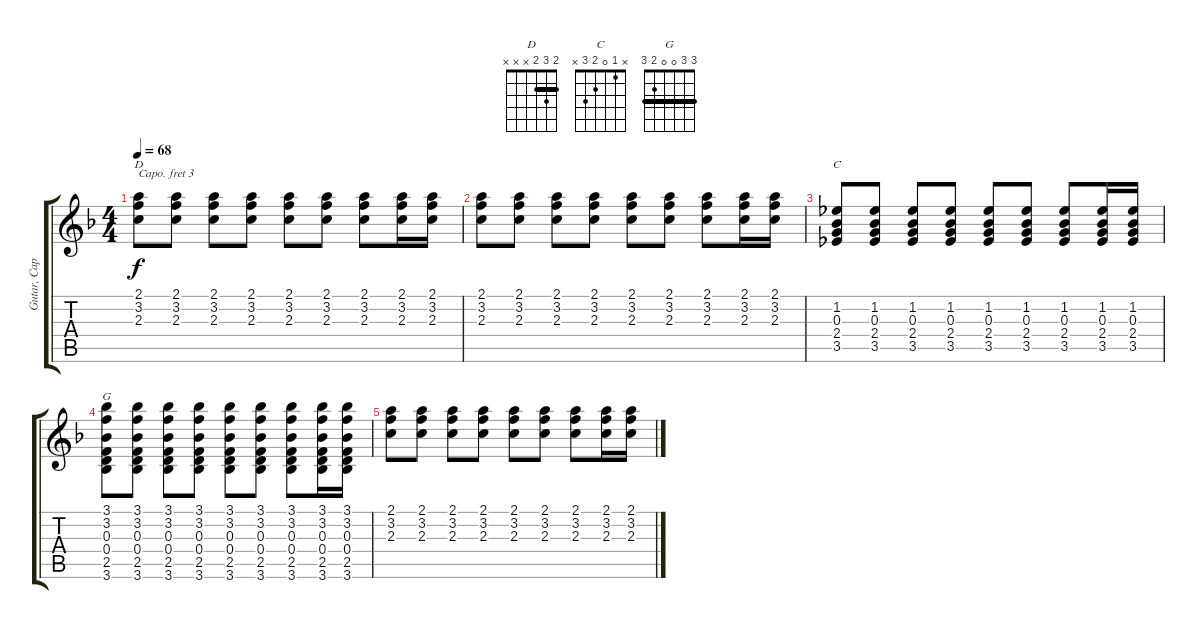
\track ("Gutar, Capo" "Gutar, Cap") {instrument acousticguitarsteel}
\staff {score tabs}
\capo 3
\tuning (E4 B3 G3 D3 A2 E2) {hide}
\chord ("D" 2 3 2 x x x) {barre 2}
\chord ("C" x 1 0 2 3 x)
\chord ("G" 3 3 0 0 2 3) {barre 3}
\ts (4 4)
\tempo 68
\clef g2
\ks f
(2.1 3.2 2.3).8{ch "D" dy f} (2.1 3.2 2.3).8 (2.1 3.2 2.3).8 (2.1 3.2 2.3).8 (2.1 3.2 2.3).8 (2.1 3.2 2.3).8 (2.1 3.2 2.3).8 (2.1 3.2 2.3).16 (2.1 3.2 2.3).16 |
(2.1 3.2 2.3).8 (2.1 3.2 2.3).8 (2.1 3.2 2.3).8 (2.1 3.2 2.3).8 (2.1 3.2 2.3).8 (2.1 3.2 2.3).8 (2.1 3.2 2.3).8 (2.1 3.2 2.3).16 (2.1 3.2 2.3).16 |
(1.2 0.3 2.4 3.5).8{ch "C"} (1.2 0.3 2.4 3.5).8 (1.2 0.3 2.4 3.5).8 (1.2 0.3 2.4 3.5).8 (1.2 0.3 2.4 3.5).8 (1.2 0.3 2.4 3.5).8 (1.2 0.3 2.4 3.5).8 (1.2 0.3 2.4 3.5).16 (1.2 0.3 2.4 3.5).16 |
(3.1 3.2 0.3 0.4 2.5 3.6).8{ch "G"} (3.1 3.2 0.3 0.4 2.5 3.6).8 (3.1 3.2 0.3 0.4 2.5 3.6).8 (3.1 3.2 0.3 0.4 2.5 3.6).8 (3.1 3.2 0.3 0.4 2.5 3.6).8 (3.1 3.2 0.3 0.4 2.5 3.6).8 (3.1 3.2 0.3 0.4 2.5 3.6).8 (3.1 3.2 0.3 0.4 2.5 3.6).16 (3.1 3.2 0.3 0.4 2.5 3.6).16 |
(2.1 3.2 2.3).8 (2.1 3.2 2.3).8 (2.1 3.2 2.3).8 (2.1 3.2 2.3).8 (2.1 3.2 2.3).8 (2.1 3.2 2.3).8 (2.1 3.2 2.3).8 (2.1 3.2 2.3).16 (2.1 3.2 2.3).16
